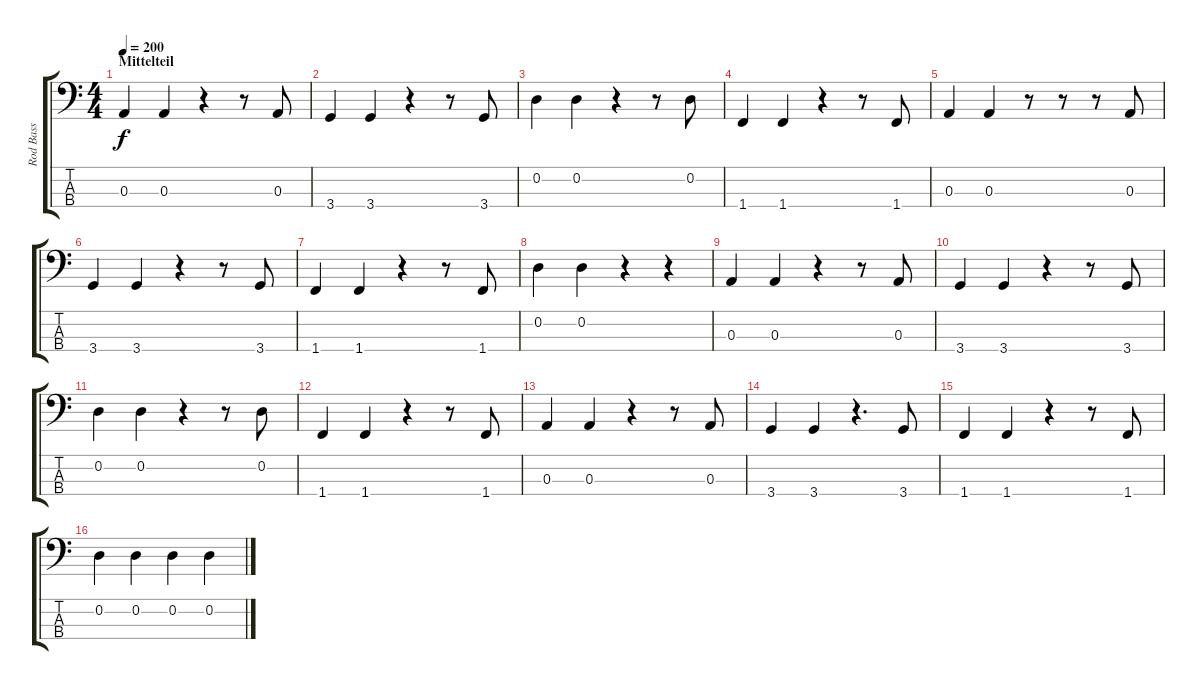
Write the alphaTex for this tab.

\track ("Rod Bass" "Rod Bass") {instrument slapbass2}
\staff {score tabs}
\tuning (G2 D2 A1 E1) {hide}
\ts (4 4)
\section ("" "Mittelteil")
\tempo 200
\clef f4
\ks c
0.3.4{dy f volume 14} 0.3.4 r.4 r.8 0.3.8 |
3.4.4 3.4.4 r.4 r.8 3.4.8 |
0.2.4 0.2.4 r.4 r.8 0.2.8 |
1.4.4 1.4.4 r.4 r.8 1.4.8 |
0.3.4 0.3.4 r.8 r.8 r.8 0.3.8 |
3.4.4 3.4.4 r.4 r.8 3.4.8 |
1.4.4 1.4.4 r.4 r.8 1.4.8 |
0.2.4 0.2.4 r.4 r.4 |
0.3.4 0.3.4 r.4 r.8 0.3.8 |
3.4.4 3.4.4 r.4 r.8 3.4.8 |
0.2.4 0.2.4 r.4 r.8 0.2.8 |
1.4.4 1.4.4 r.4 r.8 1.4.8 |
0.3.4 0.3.4 r.4 r.8 0.3.8 |
3.4.4 3.4.4 r.4{d} 3.4.8 |
1.4.4 1.4.4 r.4 r.8 1.4.8 |
0.2.4 0.2.4 0.2.4 0.2.4
